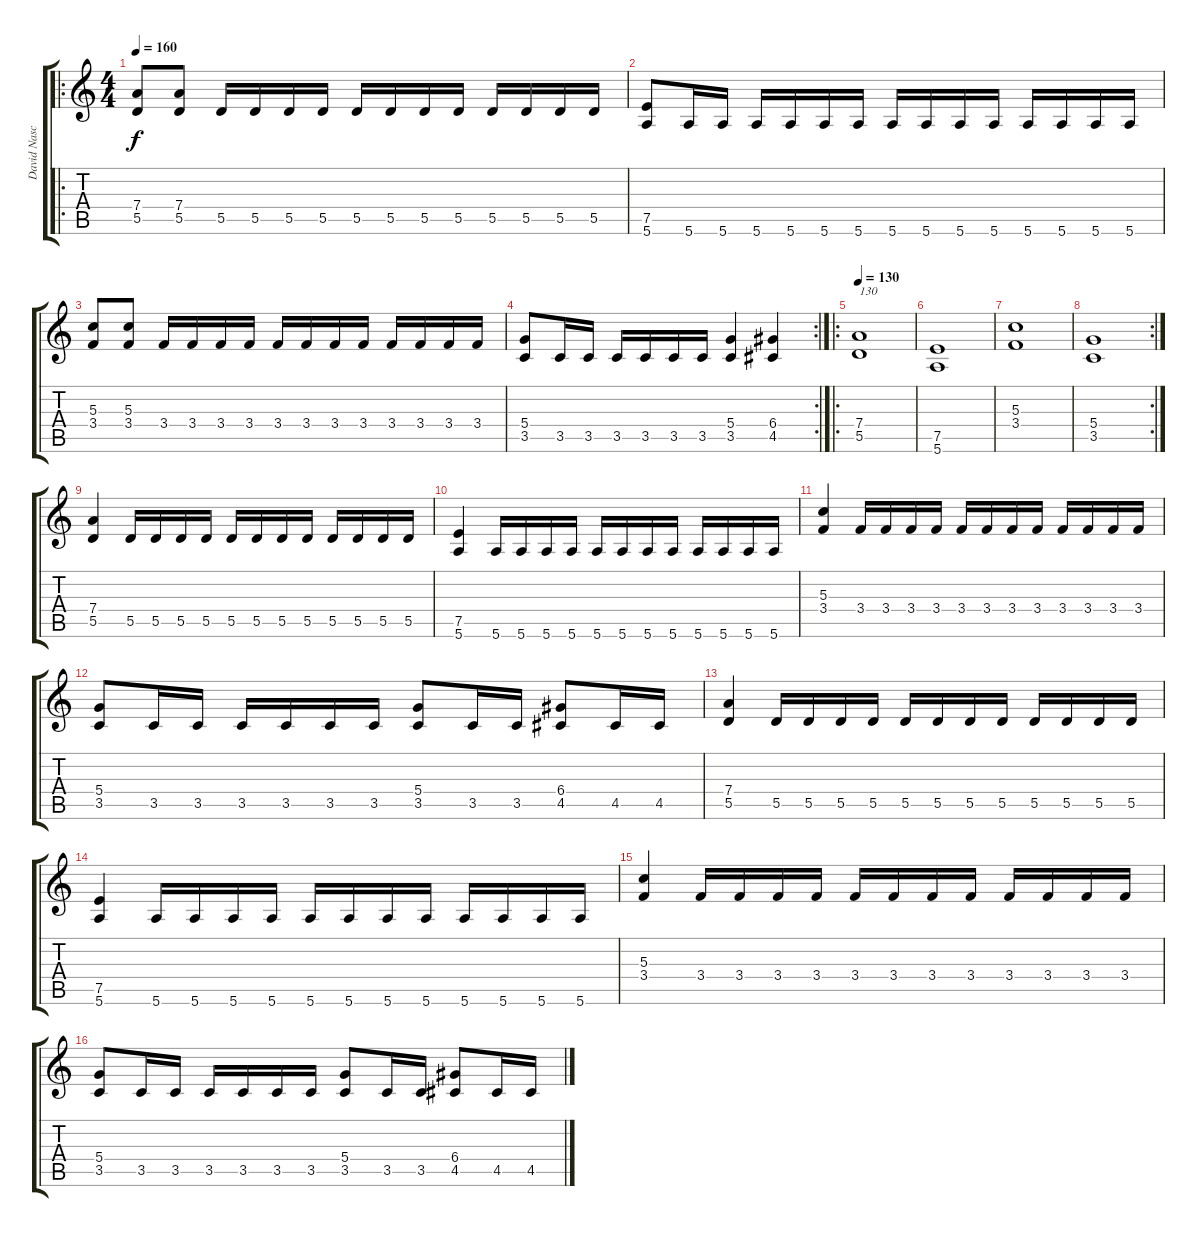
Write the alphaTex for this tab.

\track ("David Nascimento" "David Nasc") {instrument distortionguitar}
\staff {score tabs}
\tuning (E4 B3 G3 D3 A2 E2) {hide}
\ro
\ts (4 4)
\tempo 160
\clef g2
\ks c
(7.4 5.5).8{dy f} (7.4 5.5).8 5.5.16 5.5.16 5.5.16 5.5.16 5.5.16 5.5.16 5.5.16 5.5.16 5.5.16 5.5.16 5.5.16 5.5.16 |
(7.5 5.6).8 5.6.16 5.6.16 5.6.16 5.6.16 5.6.16 5.6.16 5.6.16 5.6.16 5.6.16 5.6.16 5.6.16 5.6.16 5.6.16 5.6.16 |
(5.3 3.4).8 (5.3 3.4).8 3.4.16 3.4.16 3.4.16 3.4.16 3.4.16 3.4.16 3.4.16 3.4.16 3.4.16 3.4.16 3.4.16 3.4.16 |
\rc 2
(5.4 3.5).8 3.5.16 3.5.16 3.5.16 3.5.16 3.5.16 3.5.16 (5.4 3.5).4 (6.4 4.5).4 |
\ro
\tempo 130
(7.4 5.5).1{txt "130"} |
(7.5 5.6).1 |
(5.3 3.4).1 |
\rc 2
(5.4 3.5).1 |
(7.4 5.5).4 5.5.16 5.5.16 5.5.16 5.5.16 5.5.16 5.5.16 5.5.16 5.5.16 5.5.16 5.5.16 5.5.16 5.5.16 |
(7.5 5.6).4 5.6.16 5.6.16 5.6.16 5.6.16 5.6.16 5.6.16 5.6.16 5.6.16 5.6.16 5.6.16 5.6.16 5.6.16 |
(5.3 3.4).4 3.4.16 3.4.16 3.4.16 3.4.16 3.4.16 3.4.16 3.4.16 3.4.16 3.4.16 3.4.16 3.4.16 3.4.16 |
(5.4 3.5).8 3.5.16 3.5.16 3.5.16 3.5.16 3.5.16 3.5.16 (5.4 3.5).8 3.5.16 3.5.16 (6.4 4.5).8 4.5.16 4.5.16 |
(7.4 5.5).4 5.5.16 5.5.16 5.5.16 5.5.16 5.5.16 5.5.16 5.5.16 5.5.16 5.5.16 5.5.16 5.5.16 5.5.16 |
(7.5 5.6).4 5.6.16 5.6.16 5.6.16 5.6.16 5.6.16 5.6.16 5.6.16 5.6.16 5.6.16 5.6.16 5.6.16 5.6.16 |
(5.3 3.4).4 3.4.16 3.4.16 3.4.16 3.4.16 3.4.16 3.4.16 3.4.16 3.4.16 3.4.16 3.4.16 3.4.16 3.4.16 |
(5.4 3.5).8 3.5.16 3.5.16 3.5.16 3.5.16 3.5.16 3.5.16 (5.4 3.5).8 3.5.16 3.5.16 (6.4 4.5).8 4.5.16 4.5.16
